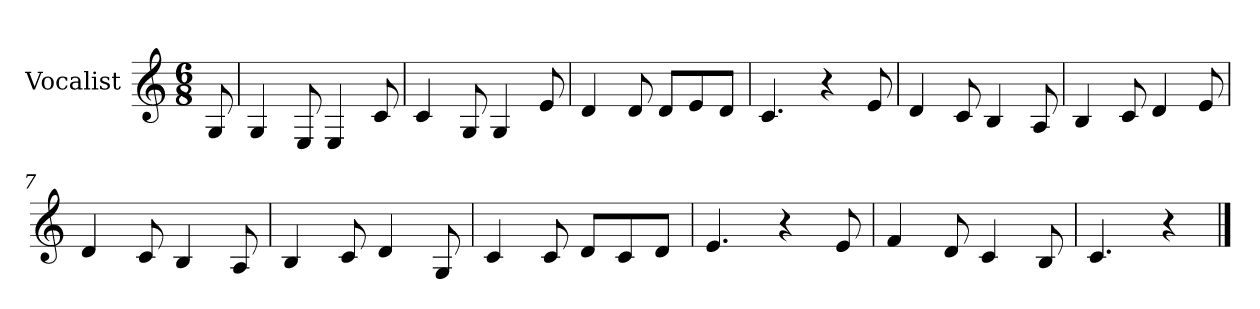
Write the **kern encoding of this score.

**kern
*part1
*staff1
*I"Vocalist
*k[]
*C:
*M6/8
=
8G
=1
4G
8E
4E
8c
=2
4c
8G
4G
8e
=3
4d
8d
8dL
8e
8dJ
=4
4.c
4r
8e
=5
4d
8c
4B
8A
=6
4B
8c
4d
8e
=7
4d
8c
4B
8A
=8
4B
8c
4d
8G
=9
4c
8c
8dL
8c
8dJ
=10
4.e
4r
8e
=11
4f
8d
4c
8B
=12
4.c
4r
==
*-
